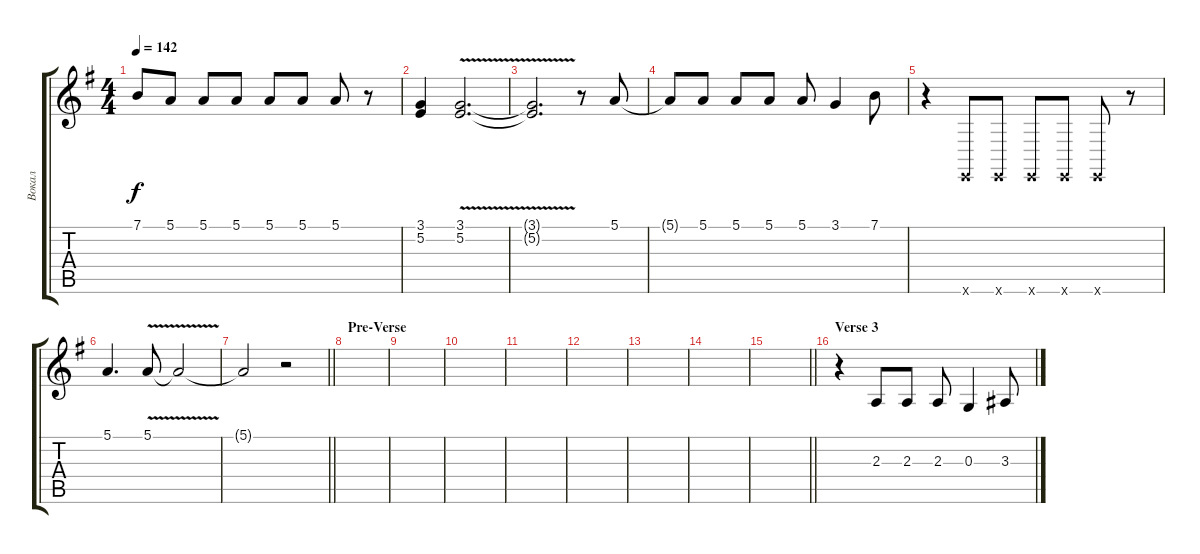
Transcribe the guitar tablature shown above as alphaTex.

\track ("Вокал" "Вокал") {instrument trumpet}
\staff {score tabs}
\tuning (E4 B3 G3 D3 A2 E2) {hide}
\ts (4 4)
\tempo 142
\clef g2
\ks eminor
7.1{t}.8{dy f} 5.1.8 5.1.8 5.1.8 5.1.8 5.1.8 5.1.8 r.8 |
(3.1 5.2).4 (3.1{v} 5.2).2{d} |
(3.1{t} 5.2{t}).2{d} r.8 5.1.8 |
5.1{t}.8 5.1.8 5.1.8 5.1.8 5.1.8 3.1.4 7.1.8 |
r.4 0.6{x}.8 0.6{x}.8 0.6{x}.8 0.6{x}.8 0.6{x}.8 r.8 |
5.1.4{d} 5.1{v}.8 5.1{t}.2 |
\barLineRight lightlight
5.1{t}.2 r.2 |
\section ("" "Pre-Verse")
|
|
|
|
|
|
|
\barLineRight lightlight
|
\section ("" "Verse 3")
r.4 2.3.8 2.3.8 2.3.8 0.3.4 3.3.8
